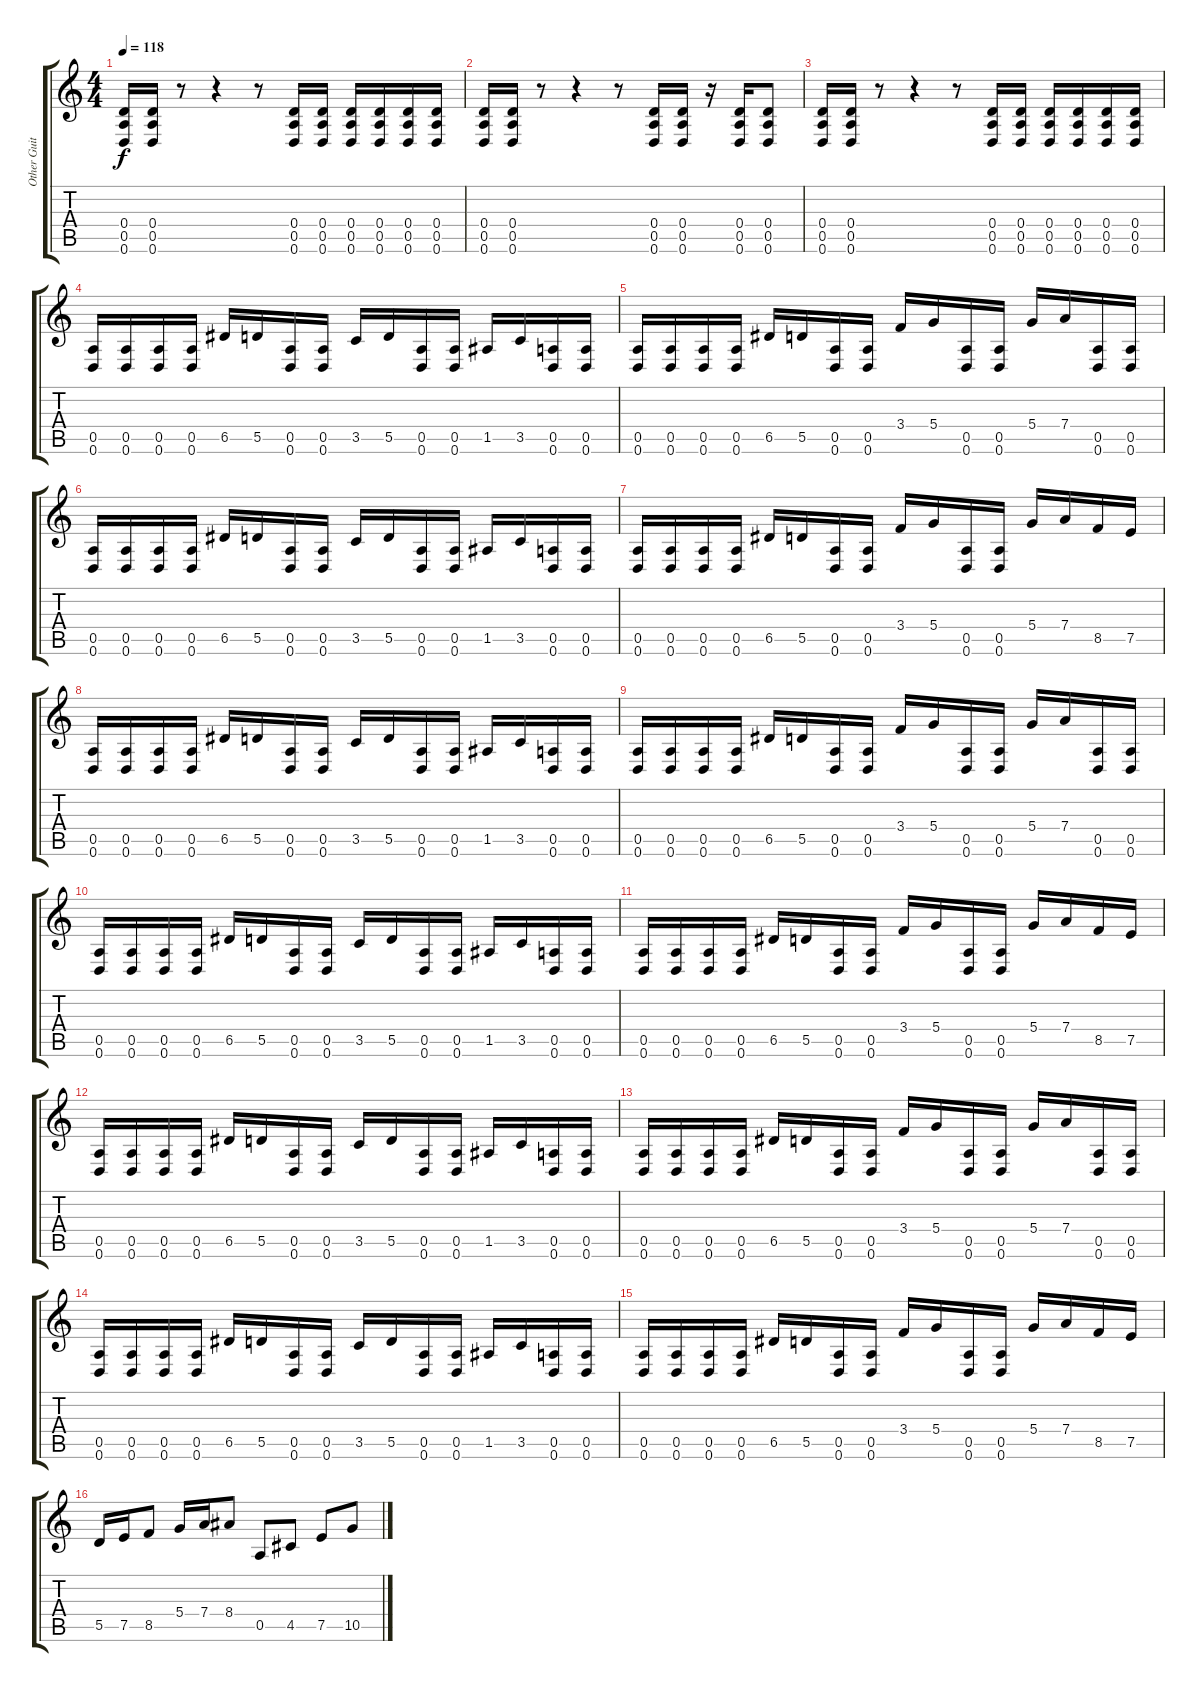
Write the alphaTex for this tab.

\track ("Other Guitar" "Other Guit") {instrument distortionguitar}
\staff {score tabs}
\tuning (E4 B3 G3 D3 A2 D2) {hide}
\ts (4 4)
\tempo 118
\clef g2
\ks c
(0.4 0.5 0.6).16{dy f} (0.4 0.5 0.6).16 r.8 r.4 r.8 (0.4 0.5 0.6).16 (0.4 0.5 0.6).16 (0.4 0.5 0.6).16 (0.4 0.5 0.6).16 (0.4 0.5 0.6).16 (0.4 0.5 0.6).16 |
(0.4 0.5 0.6).16 (0.4 0.5 0.6).16 r.8 r.4 r.8 (0.4 0.5 0.6).16 (0.4 0.5 0.6).16 r.16 (0.4 0.5 0.6).16 (0.4 0.5 0.6).8 |
(0.4 0.5 0.6).16 (0.4 0.5 0.6).16 r.8 r.4 r.8 (0.4 0.5 0.6).16 (0.4 0.5 0.6).16 (0.4 0.5 0.6).16 (0.4 0.5 0.6).16 (0.4 0.5 0.6).16 (0.4 0.5 0.6).16 |
(0.5 0.6).16 (0.5 0.6).16 (0.5 0.6).16 (0.5 0.6).16 6.5.16 5.5.16 (0.5 0.6).16 (0.5 0.6).16 3.5.16 5.5.16 (0.5 0.6).16 (0.5 0.6).16 1.5.16 3.5.16 (0.5 0.6).16 (0.5 0.6).16 |
(0.5 0.6).16 (0.5 0.6).16 (0.5 0.6).16 (0.5 0.6).16 6.5.16 5.5.16 (0.5 0.6).16 (0.5 0.6).16 3.4.16 5.4.16 (0.5 0.6).16 (0.5 0.6).16 5.4.16 7.4.16 (0.5 0.6).16 (0.5 0.6).16 |
(0.5 0.6).16 (0.5 0.6).16 (0.5 0.6).16 (0.5 0.6).16 6.5.16 5.5.16 (0.5 0.6).16 (0.5 0.6).16 3.5.16 5.5.16 (0.5 0.6).16 (0.5 0.6).16 1.5.16 3.5.16 (0.5 0.6).16 (0.5 0.6).16 |
(0.5 0.6).16 (0.5 0.6).16 (0.5 0.6).16 (0.5 0.6).16 6.5.16 5.5.16 (0.5 0.6).16 (0.5 0.6).16 3.4.16 5.4.16 (0.5 0.6).16 (0.5 0.6).16 5.4.16 7.4.16 8.5.16 7.5.16 |
(0.5 0.6).16 (0.5 0.6).16 (0.5 0.6).16 (0.5 0.6).16 6.5.16 5.5.16 (0.5 0.6).16 (0.5 0.6).16 3.5.16 5.5.16 (0.5 0.6).16 (0.5 0.6).16 1.5.16 3.5.16 (0.5 0.6).16 (0.5 0.6).16 |
(0.5 0.6).16 (0.5 0.6).16 (0.5 0.6).16 (0.5 0.6).16 6.5.16 5.5.16 (0.5 0.6).16 (0.5 0.6).16 3.4.16 5.4.16 (0.5 0.6).16 (0.5 0.6).16 5.4.16 7.4.16 (0.5 0.6).16 (0.5 0.6).16 |
(0.5 0.6).16 (0.5 0.6).16 (0.5 0.6).16 (0.5 0.6).16 6.5.16 5.5.16 (0.5 0.6).16 (0.5 0.6).16 3.5.16 5.5.16 (0.5 0.6).16 (0.5 0.6).16 1.5.16 3.5.16 (0.5 0.6).16 (0.5 0.6).16 |
(0.5 0.6).16 (0.5 0.6).16 (0.5 0.6).16 (0.5 0.6).16 6.5.16 5.5.16 (0.5 0.6).16 (0.5 0.6).16 3.4.16 5.4.16 (0.5 0.6).16 (0.5 0.6).16 5.4.16 7.4.16 8.5.16 7.5.16 |
(0.5 0.6).16 (0.5 0.6).16 (0.5 0.6).16 (0.5 0.6).16 6.5.16 5.5.16 (0.5 0.6).16 (0.5 0.6).16 3.5.16 5.5.16 (0.5 0.6).16 (0.5 0.6).16 1.5.16 3.5.16 (0.5 0.6).16 (0.5 0.6).16 |
(0.5 0.6).16 (0.5 0.6).16 (0.5 0.6).16 (0.5 0.6).16 6.5.16 5.5.16 (0.5 0.6).16 (0.5 0.6).16 3.4.16 5.4.16 (0.5 0.6).16 (0.5 0.6).16 5.4.16 7.4.16 (0.5 0.6).16 (0.5 0.6).16 |
(0.5 0.6).16 (0.5 0.6).16 (0.5 0.6).16 (0.5 0.6).16 6.5.16 5.5.16 (0.5 0.6).16 (0.5 0.6).16 3.5.16 5.5.16 (0.5 0.6).16 (0.5 0.6).16 1.5.16 3.5.16 (0.5 0.6).16 (0.5 0.6).16 |
(0.5 0.6).16 (0.5 0.6).16 (0.5 0.6).16 (0.5 0.6).16 6.5.16 5.5.16 (0.5 0.6).16 (0.5 0.6).16 3.4.16 5.4.16 (0.5 0.6).16 (0.5 0.6).16 5.4.16 7.4.16 8.5.16 7.5.16 |
5.5.16 7.5.16 8.5.8 5.4.16 7.4.16 8.4.8 0.5.8 4.5.8 7.5.8 10.5.8
